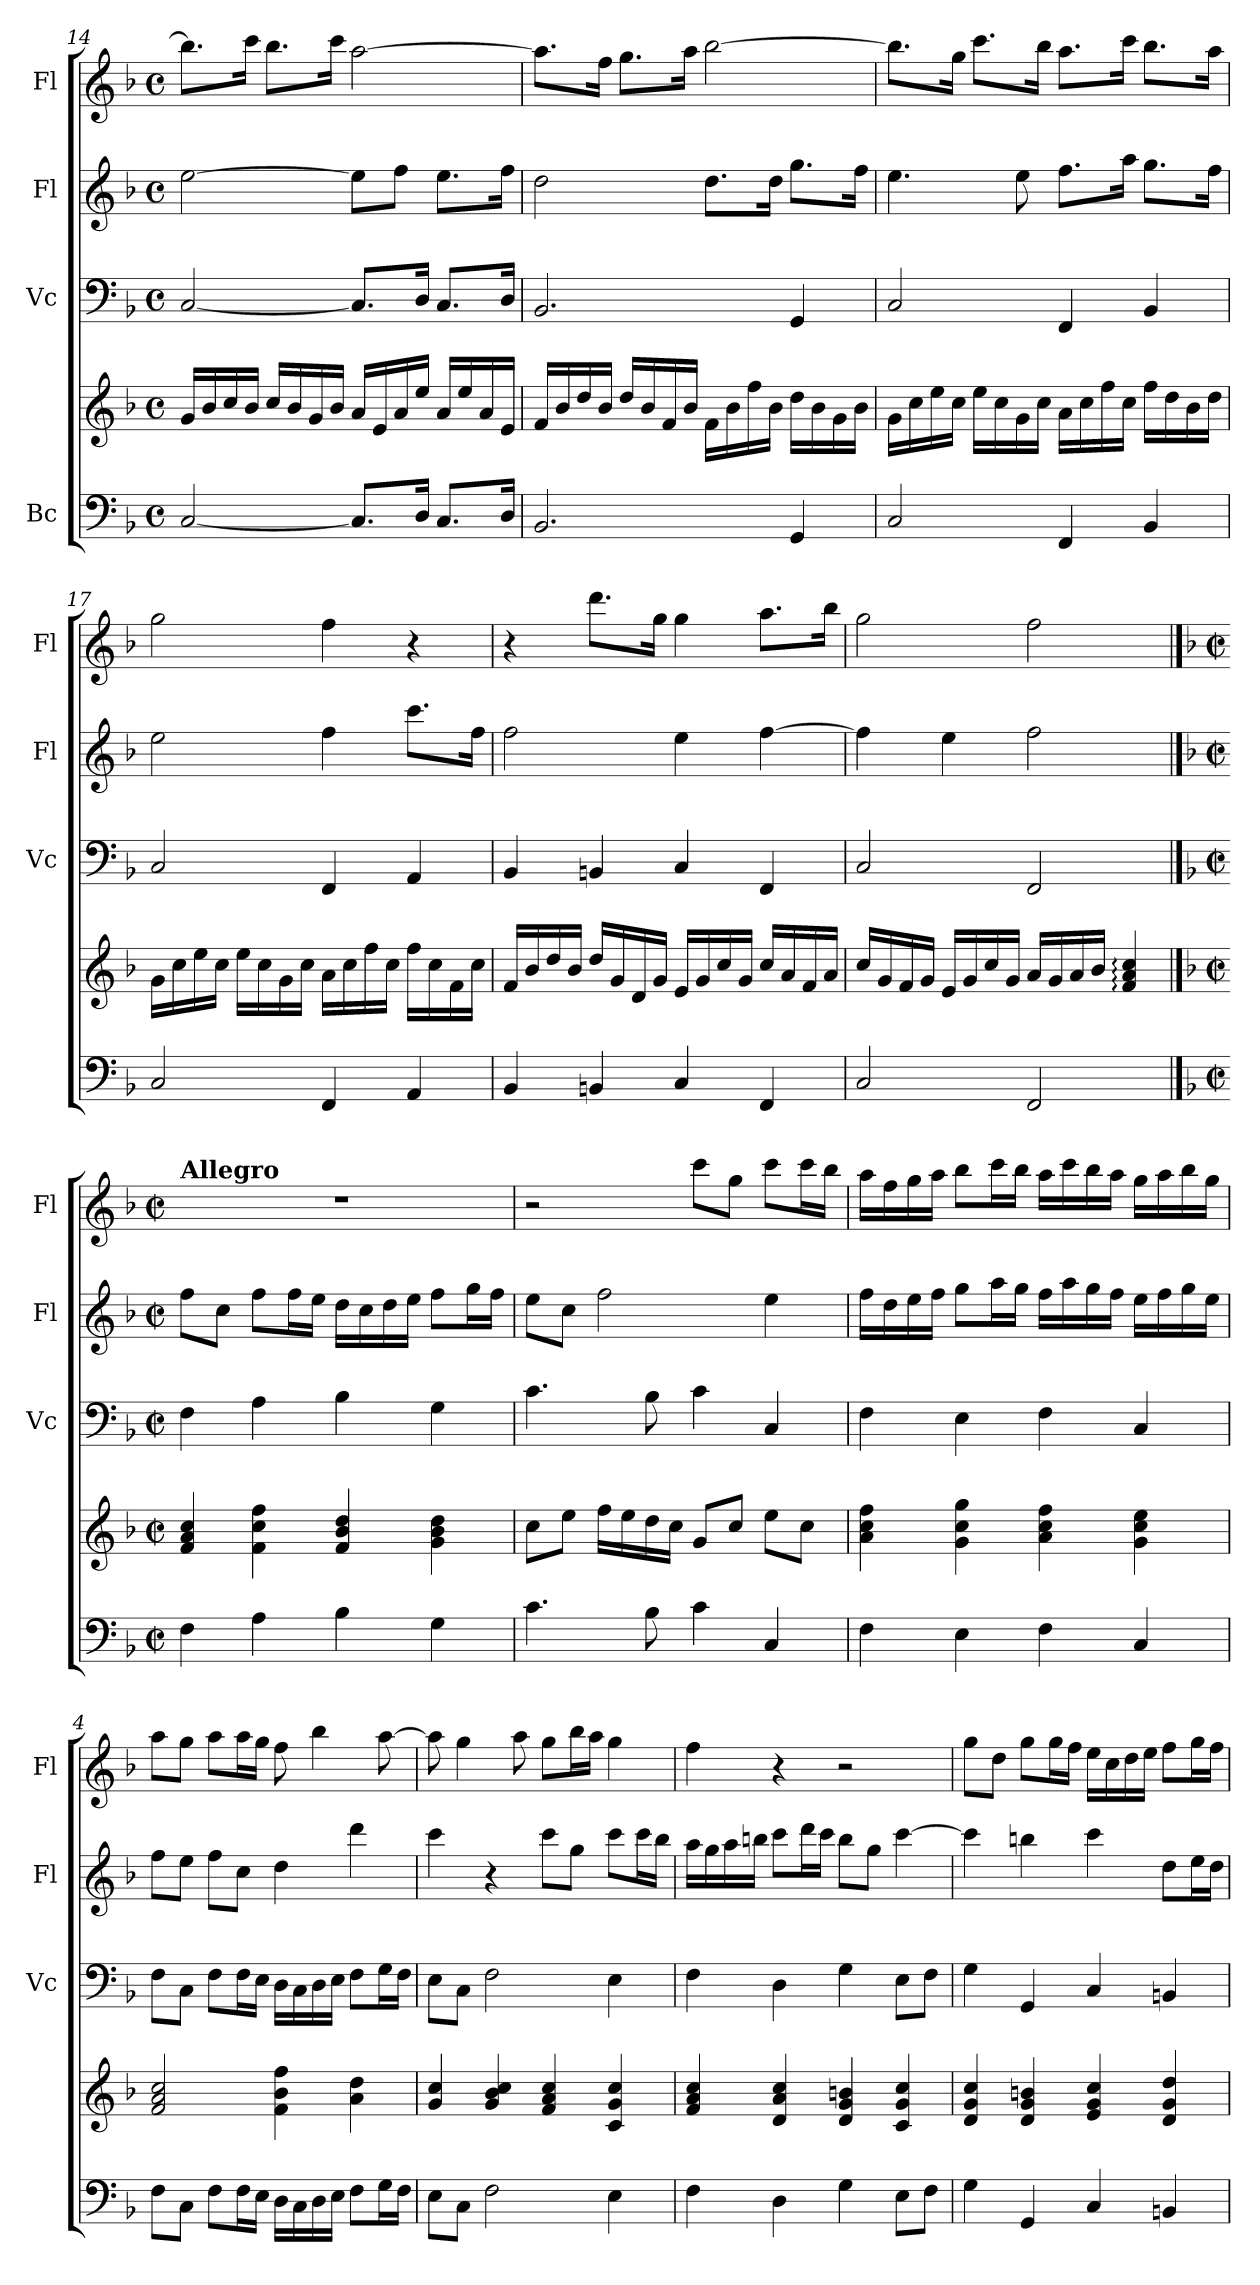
**kern	**kern	**kern	**kern	**kern
*part4	*part4	*part3	*part2	*part1
*staff5	*staff4	*staff3	*staff2	*staff1
*I"Bc	*	*I"Vc	*I"Fl	*I"Fl
*	*	*I'Vc	*I'Fl	*I'Fl
*clefF4	*clefG2	*clefF4	*clefG2	*clefG2
*k[b-]	*k[b-]	*k[b-]	*k[b-]	*k[b-]
*M4/4	*M4/4	*M4/4	*M4/4	*M4/4
*met(c)	*met(c)	*met(c)	*met(c)	*met(c)
=14	=14	=14	=14	=14
[2C/	16g/LL	[2C/	[2ee\	8.bb-\L]
.	16b-/	.	.	.
.	16cc/	.	.	.
.	16b-/JJ	.	.	16ccc\Jk
.	16cc/LL	.	.	8.bb-\L
.	16b-/	.	.	.
.	16g/	.	.	.
.	16b-/JJ	.	.	16ccc\Jk
8.C/L]	16a/LL	8.C/L]	8ee\L]	[2aa\
.	16e/	.	.	.
.	16a/	.	8ff\J	.
16D/Jk	16ee/JJ	16D/Jk	.	.
8.C/L	16a/LL	8.C/L	8.ee\L	.
.	16ee/	.	.	.
.	16a/	.	.	.
16D/Jk	16e/JJ	16D/Jk	16ff\Jk	.
=15	=15	=15	=15	=15
2.BB-/	16f/LL	2.BB-/	2dd\	8.aa\L]
.	16b-/	.	.	.
.	16dd/	.	.	.
.	16b-/JJ	.	.	16ff\Jk
.	16dd/LL	.	.	8.gg\L
.	16b-/	.	.	.
.	16f/	.	.	.
.	16b-/JJ	.	.	16aa\Jk
.	16f\LL	.	8.dd\L	[2bb-\
.	16b-\	.	.	.
.	16ff\	.	.	.
.	16b-\JJ	.	16dd\Jk	.
4GG/	16dd\LL	4GG/	8.gg\L	.
.	16b-\	.	.	.
.	16g\	.	.	.
.	16b-\JJ	.	16ff\Jk	.
!!LO:PB:g=z
=16	=16	=16	=16	=16
2C/	16g\LL	2C/	4.ee\	8.bb-\L]
.	16cc\	.	.	.
.	16ee\	.	.	.
.	16cc\JJ	.	.	16gg\Jk
.	16ee\LL	.	.	8.ccc\L
.	16cc\	.	.	.
.	16g\	.	8ee\	.
.	16cc\JJ	.	.	16bb-\Jk
4FF/	16a\LL	4FF/	8.ff\L	8.aa\L
.	16cc\	.	.	.
.	16ff\	.	.	.
.	16cc\JJ	.	16aa\Jk	16ccc\Jk
4BB-/	16ff\LL	4BB-/	8.gg\L	8.bb-\L
.	16dd\	.	.	.
.	16b-\	.	.	.
.	16dd\JJ	.	16ff\Jk	16aa\Jk
=17	=17	=17	=17	=17
2C/	16g\LL	2C/	2ee\	2gg\
.	16cc\	.	.	.
.	16ee\	.	.	.
.	16cc\JJ	.	.	.
.	16ee\LL	.	.	.
.	16cc\	.	.	.
.	16g\	.	.	.
.	16cc\JJ	.	.	.
4FF/	16a\LL	4FF/	4ff\	4ff\
.	16cc\	.	.	.
.	16ff\	.	.	.
.	16cc\JJ	.	.	.
4AA/	16ff\LL	4AA/	8.ccc\L	4r
.	16cc\	.	.	.
.	16f\	.	.	.
.	16cc\JJ	.	16ff\Jk	.
=18	=18	=18	=18	=18
4BB-/	16f/LL	4BB-/	2ff\	4r
.	16b-/	.	.	.
.	16dd/	.	.	.
.	16b-/JJ	.	.	.
4BBn/	16dd/LL	4BBn/	.	8.ddd\L
.	16g/	.	.	.
.	16d/	.	.	.
.	16g/JJ	.	.	16gg\Jk
4C/	16e/LL	4C/	4ee\	4gg\
.	16g/	.	.	.
.	16cc/	.	.	.
.	16g/JJ	.	.	.
4FF/	16cc/LL	4FF/	[4ff\	8.aa\L
.	16a/	.	.	.
.	16f/	.	.	.
.	16a/JJ	.	.	16bb-\Jk
=19	=19	=19	=19	=19
2C/	16cc/LL	2C/	4ff\]	2gg\
.	16g/	.	.	.
.	16f/	.	.	.
.	16g/JJ	.	.	.
.	16e/LL	.	4ee\	.
.	16g/	.	.	.
.	16cc/	.	.	.
.	16g/JJ	.	.	.
2FF/	16a/LL	2FF/	2ff\	2ff\
.	16g/	.	.	.
.	16a/	.	.	.
.	16b-/JJ	.	.	.
.	4f/: 4a/: 4cc/:	.	.	.
!!LO:LB:g=z
==1	==1	==1	==1	==1
*k[b-]	*k[b-]	*k[b-]	*k[b-]	*k[b-]
*M2/2	*M2/2	*M2/2	*M2/2	*M2/2
*met(c|)	*met(c|)	*met(c|)	*met(c|)	*met(c|)
*	*	*	*	*MM100
!	!	!	!	!LO:TX:a:B:t=Allegro
4F\	4f/ 4a/ 4cc/	4F\	8ff\L	1r
.	.	.	8cc\J	.
4A\	4f\ 4cc\ 4ff\	4A\	8ff\L	.
.	.	.	16ff\L	.
.	.	.	16ee\JJ	.
4B-\	4f/ 4b-/ 4dd/	4B-\	16dd\LL	.
.	.	.	16cc\	.
.	.	.	16dd\	.
.	.	.	16ee\JJ	.
4G\	4g\ 4b-\ 4dd\	4G\	8ff\L	.
.	.	.	16gg\L	.
.	.	.	16ff\JJ	.
=2	=2	=2	=2	=2
4.c\	8cc\L	4.c\	8ee\L	2r
.	8ee\J	.	8cc\J	.
.	16ff\LL	.	2ff\	.
.	16ee\	.	.	.
8B-\	16dd\	8B-\	.	.
.	16cc\JJ	.	.	.
4c\	8g/L	4c\	.	8ccc\L
.	8cc/J	.	.	8gg\J
4C/	8ee\L	4C/	4ee\	8ccc\L
.	8cc\J	.	.	16ccc\L
.	.	.	.	16bb-\JJ
=3	=3	=3	=3	=3
4F\	4a\ 4cc\ 4ff\	4F\	16ff\LL	16aa\LL
.	.	.	16dd\	16ff\
.	.	.	16ee\	16gg\
.	.	.	16ff\JJ	16aa\JJ
4E\	4g\ 4cc\ 4gg\	4E\	8gg\L	8bb-\L
.	.	.	16aa\L	16ccc\L
.	.	.	16gg\JJ	16bb-\JJ
4F\	4a\ 4cc\ 4ff\	4F\	16ff\LL	16aa\LL
.	.	.	16aa\	16ccc\
.	.	.	16gg\	16bb-\
.	.	.	16ff\JJ	16aa\JJ
4C/	4g\ 4cc\ 4ee\	4C/	16ee\LL	16gg\LL
.	.	.	16ff\	16aa\
.	.	.	16gg\	16bb-\
.	.	.	16ee\JJ	16gg\JJ
=4	=4	=4	=4	=4
8F\L	2f/ 2a/ 2cc/	8F\L	8ff\L	8aa\L
8C\J	.	8C\J	8ee\J	8gg\J
8F\L	.	8F\L	8ff\L	8aa\L
16F\L	.	16F\L	8cc\J	16aa\L
16E\JJ	.	16E\JJ	.	16gg\JJ
16D\LL	4f\ 4b-\ 4ff\	16D\LL	4dd\	8ff\
16C\	.	16C\	.	.
16D\	.	16D\	.	4bb-\
16E\JJ	.	16E\JJ	.	.
8F\L	4a\ 4dd\	8F\L	4ddd\	.
16G\L	.	16G\L	.	[8aa\
16F\JJ	.	16F\JJ	.	.
!!LO:LB:g=z
=5	=5	=5	=5	=5
8E\L	4g/ 4cc/	8E\L	4ccc\	8aa\]
8C\J	.	8C\J	.	4gg\
2F\	4g/ 4b-/ 4cc/	2F\	4r	.
.	.	.	.	8aa\
.	4f/ 4a/ 4cc/	.	8ccc\L	8gg\L
.	.	.	8gg\J	16bb-\L
.	.	.	.	16aa\JJ
4E\	4c/ 4g/ 4cc/	4E\	8ccc\L	4gg\
.	.	.	16ccc\L	.
.	.	.	16bb-\JJ	.
=6	=6	=6	=6	=6
4F\	4f/ 4a/ 4cc/	4F\	16aa\LL	4ff\
.	.	.	16gg\	.
.	.	.	16aa\	.
.	.	.	16bbn\JJ	.
4D\	4d/ 4a/ 4cc/	4D\	8ccc\L	4r
.	.	.	16ddd\L	.
.	.	.	16ccc\JJ	.
4G\	4d/ 4g/ 4bn/	4G\	8bb\L	2r
.	.	.	8gg\J	.
8E\L	4c/ 4g/ 4cc/	8E\L	[4ccc\	.
8F\J	.	8F\J	.	.
=7	=7	=7	=7	=7
4G\	4d/ 4g/ 4cc/	4G\	4ccc\]	8gg\L
.	.	.	.	8dd\J
4GG/	4d/ 4g/ 4bn/	4GG/	4bbn\	8gg\L
.	.	.	.	16gg\L
.	.	.	.	16ff\JJ
4C/	4e/ 4g/ 4cc/	4C/	4ccc\	16ee\LL
.	.	.	.	16cc\
.	.	.	.	16dd\
.	.	.	.	16ee\JJ
4BBn/	4d/ 4g/ 4dd/	4BBn/	8dd\L	8ff\L
.	.	.	16ee\L	16gg\L
.	.	.	16dd\JJ	16ff\JJ
=	=	=	=	=
*-	*-	*-	*-	*-
